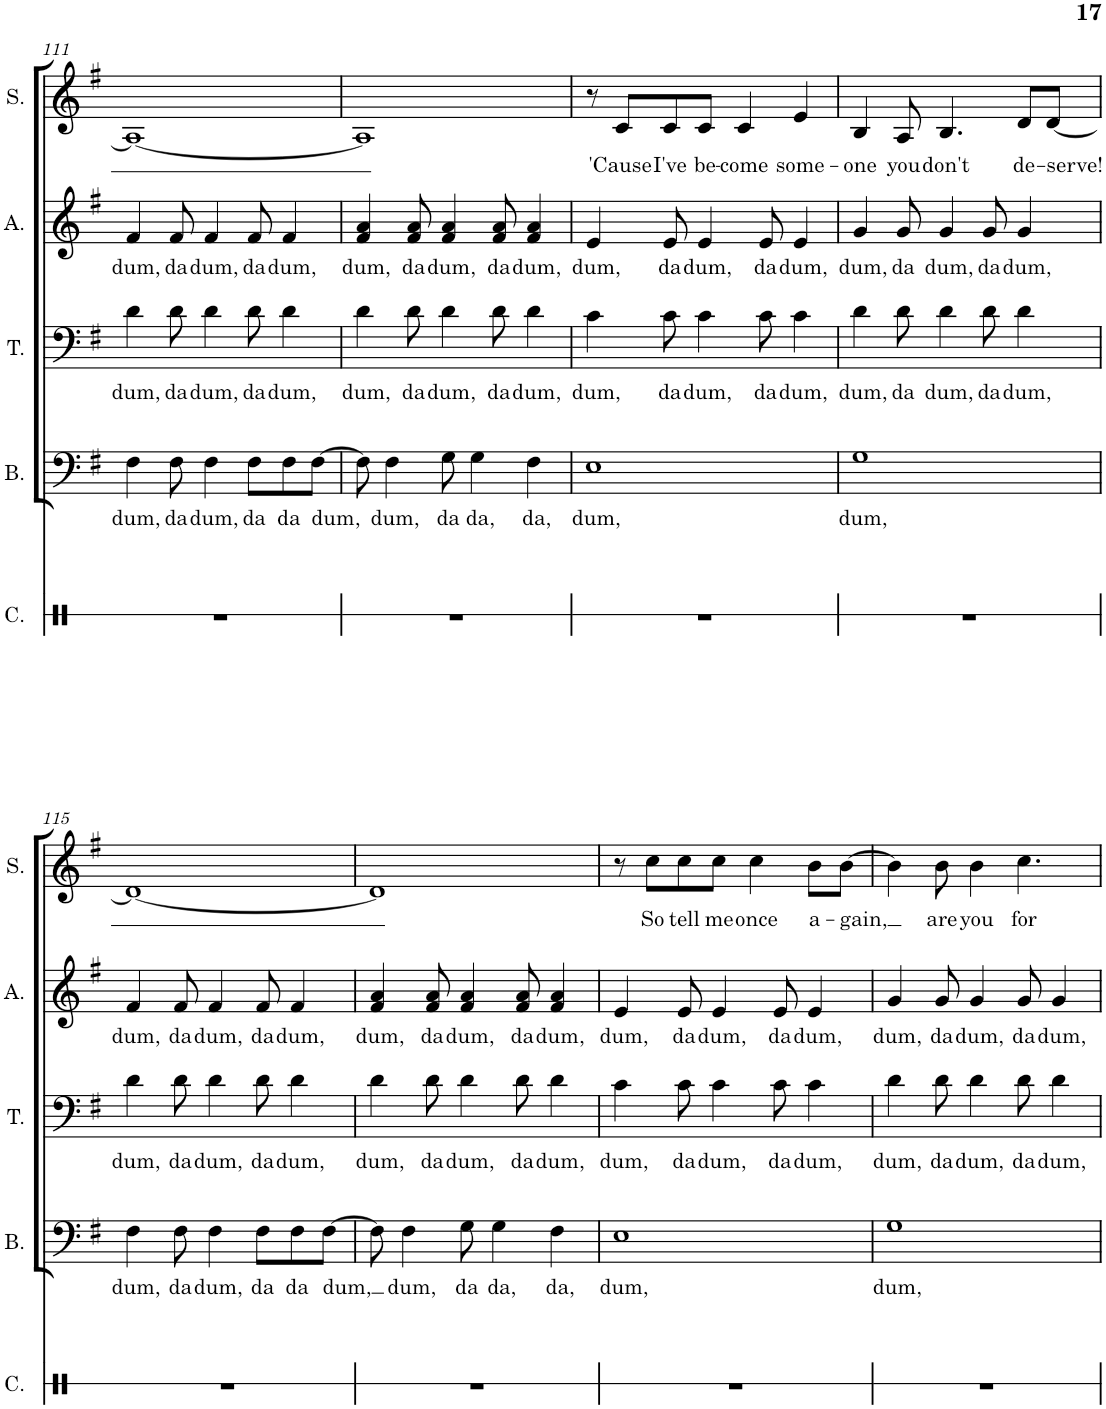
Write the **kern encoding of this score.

**kern	**kern	**text	**kern	**text	**kern	**text	**kern	**text
*part5	*part4	*part4	*part3	*part3	*part2	*part2	*part1	*part1
*staff5	*staff4	*staff4	*staff3	*staff3	*staff2	*staff2	*staff1	*staff1
*I"Claps	*I"Bass	*	*I"Tenor	*	*I"Alto	*	*I"Soprano	*
*I'C.	*I'B.	*	*I'T.	*	*I'A.	*	*I'S.	*
!!LO:PB:g=z
*clefX	*clefF4	*	*clefF4	*	*clefG2	*	*clefG2	*
*k[]	*k[f#]	*	*k[f#]	*	*k[f#]	*	*k[f#]	*
*M4/4	*M4/4	*	*M4/4	*	*M4/4	*	*M4/4	*
=111	=111	=111	=111	=111	=111	=111	=111	=111
!	!	!LO:LY:b	!	!LO:LY:b	!	!LO:LY:b	!	!
1r	4F#\	dum,	4d\	dum,	4f#/	dum,	1A_	.
!	!	!LO:LY:b	!	!LO:LY:b	!	!LO:LY:b	!	!
.	8F#\	da	8d\	da	8f#/	da	.	.
!	!	!LO:LY:b	!	!LO:LY:b	!	!LO:LY:b	!	!
.	4F#\	dum,	4d\	dum,	4f#/	dum,	.	.
!	!	!LO:LY:b	!	!LO:LY:b	!	!LO:LY:b	!	!
.	8F#\L	da	8d\	da	8f#/	da	.	.
!	!	!LO:LY:b	!	!LO:LY:b	!	!LO:LY:b	!	!
.	8F#\	da	4d\	dum,	4f#/	dum,	.	.
!	!	!LO:LY:b	!	!	!	!	!	!
.	[8F#\J	dum,	.	.	.	.	.	.
=112	=112	=112	=112	=112	=112	=112	=112	=112
!	!	!	!	!LO:LY:b	!	!LO:LY:b	!	!
1r	8F#\]	.	4d\	dum,	4f#/ 4a/	dum,	1A]	.
!	!	!LO:LY:b	!	!	!	!	!	!
.	4F#\	dum,	.	.	.	.	.	.
!	!	!	!	!LO:LY:b	!	!LO:LY:b	!	!
.	.	.	8d\	da	8f#/ 8a/	da	.	.
!	!	!LO:LY:b	!	!LO:LY:b	!	!LO:LY:b	!	!
.	8G\	da	4d\	dum,	4f#/ 4a/	dum,	.	.
!	!	!LO:LY:b	!	!	!	!	!	!
.	4G\	da,	.	.	.	.	.	.
!	!	!	!	!LO:LY:b	!	!LO:LY:b	!	!
.	.	.	8d\	da	8f#/ 8a/	da	.	.
!	!	!LO:LY:b	!	!LO:LY:b	!	!LO:LY:b	!	!
.	4F#\	da,	4d\	dum,	4f#/ 4a/	dum,	.	.
=113	=113	=113	=113	=113	=113	=113	=113	=113
!	!	!LO:LY:b	!	!LO:LY:b	!	!LO:LY:b	!	!
1r	1E	dum,	4c\	dum,	4e/	dum,	8r	.
!	!	!	!	!	!	!	!	!LO:LY:b
.	.	.	.	.	.	.	8c/L	'Cause
!	!	!	!	!LO:LY:b	!	!LO:LY:b	!	!LO:LY:b
.	.	.	8c\	da	8e/	da	8c/	I've
!	!	!	!	!LO:LY:b	!	!LO:LY:b	!	!LO:LY:b
.	.	.	4c\	dum,	4e/	dum,	8c/J	be-
!	!	!	!	!	!	!	!	!LO:LY:b
.	.	.	.	.	.	.	4c/	-come
!	!	!	!	!LO:LY:b	!	!LO:LY:b	!	!
.	.	.	8c\	da	8e/	da	.	.
!	!	!	!	!LO:LY:b	!	!LO:LY:b	!	!LO:LY:b
.	.	.	4c\	dum,	4e/	dum,	4e/	some-
=114	=114	=114	=114	=114	=114	=114	=114	=114
!	!	!LO:LY:b	!	!LO:LY:b	!	!LO:LY:b	!	!LO:LY:b
1r	1G	dum,	4d\	dum,	4g/	dum,	4B/	-one
!	!	!	!	!LO:LY:b	!	!LO:LY:b	!	!LO:LY:b
.	.	.	8d\	da	8g/	da	8A/	you
!	!	!	!	!LO:LY:b	!	!LO:LY:b	!	!LO:LY:b
.	.	.	4d\	dum,	4g/	dum,	4.B/	don't
!	!	!	!	!LO:LY:b	!	!LO:LY:b	!	!
.	.	.	8d\	da	8g/	da	.	.
!	!	!	!	!LO:LY:b	!	!LO:LY:b	!	!LO:LY:b
.	.	.	4d\	dum,	4g/	dum,	8d/L	de-
!	!	!	!	!	!	!	!	!LO:LY:b
.	.	.	.	.	.	.	[8d/J	-serve!
!!LO:LB:g=z
=115	=115	=115	=115	=115	=115	=115	=115	=115
!	!	!LO:LY:b	!	!LO:LY:b	!	!LO:LY:b	!	!
1r	4F#\	dum,	4d\	dum,	4f#/	dum,	1d_	.
!	!	!LO:LY:b	!	!LO:LY:b	!	!LO:LY:b	!	!
.	8F#\	da	8d\	da	8f#/	da	.	.
!	!	!LO:LY:b	!	!LO:LY:b	!	!LO:LY:b	!	!
.	4F#\	dum,	4d\	dum,	4f#/	dum,	.	.
!	!	!LO:LY:b	!	!LO:LY:b	!	!LO:LY:b	!	!
.	8F#\L	da	8d\	da	8f#/	da	.	.
!	!	!LO:LY:b	!	!LO:LY:b	!	!LO:LY:b	!	!
.	8F#\	da	4d\	dum,	4f#/	dum,	.	.
!	!	!LO:LY:b	!	!	!	!	!	!
.	[8F#\J	dum,	.	.	.	.	.	.
=116	=116	=116	=116	=116	=116	=116	=116	=116
!	!	!	!	!LO:LY:b	!	!LO:LY:b	!	!
1r	8F#\]	.	4d\	dum,	4f#/ 4a/	dum,	1d]	.
!	!	!LO:LY:b	!	!	!	!	!	!
.	4F#\	dum,	.	.	.	.	.	.
!	!	!	!	!LO:LY:b	!	!LO:LY:b	!	!
.	.	.	8d\	da	8f#/ 8a/	da	.	.
!	!	!LO:LY:b	!	!LO:LY:b	!	!LO:LY:b	!	!
.	8G\	da	4d\	dum,	4f#/ 4a/	dum,	.	.
!	!	!LO:LY:b	!	!	!	!	!	!
.	4G\	da,	.	.	.	.	.	.
!	!	!	!	!LO:LY:b	!	!LO:LY:b	!	!
.	.	.	8d\	da	8f#/ 8a/	da	.	.
!	!	!LO:LY:b	!	!LO:LY:b	!	!LO:LY:b	!	!
.	4F#\	da,	4d\	dum,	4f#/ 4a/	dum,	.	.
=117	=117	=117	=117	=117	=117	=117	=117	=117
!	!	!LO:LY:b	!	!LO:LY:b	!	!LO:LY:b	!	!
1r	1E	dum,	4c\	dum,	4e/	dum,	8r	.
!	!	!	!	!	!	!	!	!LO:LY:b
.	.	.	.	.	.	.	8cc\L	So
!	!	!	!	!LO:LY:b	!	!LO:LY:b	!	!LO:LY:b
.	.	.	8c\	da	8e/	da	8cc\	tell
!	!	!	!	!LO:LY:b	!	!LO:LY:b	!	!LO:LY:b
.	.	.	4c\	dum,	4e/	dum,	8cc\J	me
!	!	!	!	!	!	!	!	!LO:LY:b
.	.	.	.	.	.	.	4cc\	once
!	!	!	!	!LO:LY:b	!	!LO:LY:b	!	!
.	.	.	8c\	da	8e/	da	.	.
!	!	!	!	!LO:LY:b	!	!LO:LY:b	!	!LO:LY:b
.	.	.	4c\	dum,	4e/	dum,	8b\L	a-
!	!	!	!	!	!	!	!	!LO:LY:b
.	.	.	.	.	.	.	[8b\J	-gain,
=118	=118	=118	=118	=118	=118	=118	=118	=118
!	!	!LO:LY:b	!	!LO:LY:b	!	!LO:LY:b	!	!
1r	1G	dum,	4d\	dum,	4g/	dum,	4b\]	.
!	!	!	!	!LO:LY:b	!	!LO:LY:b	!	!LO:LY:b
.	.	.	8d\	da	8g/	da	8b\	are
!	!	!	!	!LO:LY:b	!	!LO:LY:b	!	!LO:LY:b
.	.	.	4d\	dum,	4g/	dum,	4b\	you
!	!	!	!	!LO:LY:b	!	!LO:LY:b	!	!LO:LY:b
.	.	.	8d\	da	8g/	da	4.cc\	for
!	!	!	!	!LO:LY:b	!	!LO:LY:b	!	!
.	.	.	4d\	dum,	4g/	dum,	.	.
=	=	=	=	=	=	=	=	=
*-	*-	*-	*-	*-	*-	*-	*-	*-
